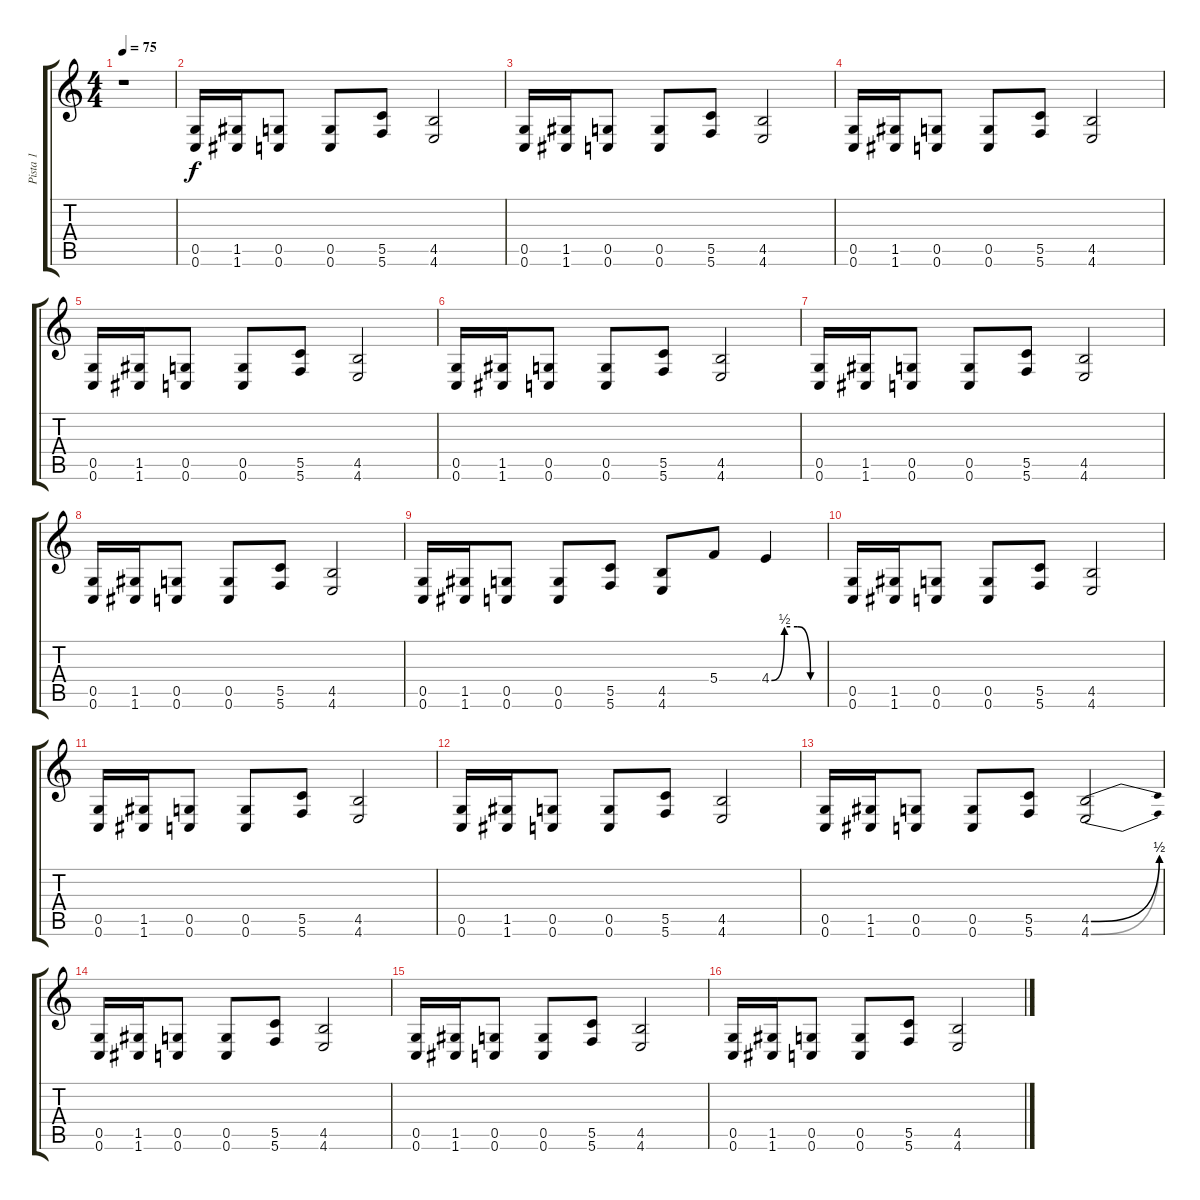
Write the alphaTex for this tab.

\track ("Pista 1" "Pista 1") {instrument overdrivenguitar}
\staff {score tabs}
\tuning (D4 A3 F3 C3 G2 C2) {hide}
\ts (4 4)
\tempo 75
\clef g2
\ks c
r.1{dy f} |
(0.5 0.6).16 (1.5 1.6).16 (0.5 0.6).8 (0.5 0.6).8 (5.5 5.6).8 (4.5 4.6).2 |
(0.5 0.6).16 (1.5 1.6).16 (0.5 0.6).8 (0.5 0.6).8 (5.5 5.6).8 (4.5 4.6).2 |
(0.5 0.6).16 (1.5 1.6).16 (0.5 0.6).8 (0.5 0.6).8 (5.5 5.6).8 (4.5 4.6).2 |
(0.5 0.6).16 (1.5 1.6).16 (0.5 0.6).8 (0.5 0.6).8 (5.5 5.6).8 (4.5 4.6).2 |
(0.5 0.6).16 (1.5 1.6).16 (0.5 0.6).8 (0.5 0.6).8 (5.5 5.6).8 (4.5 4.6).2 |
(0.5 0.6).16 (1.5 1.6).16 (0.5 0.6).8 (0.5 0.6).8 (5.5 5.6).8 (4.5 4.6).2 |
(0.5 0.6).16 (1.5 1.6).16 (0.5 0.6).8 (0.5 0.6).8 (5.5 5.6).8 (4.5 4.6).2 |
(0.5 0.6).16 (1.5 1.6).16 (0.5 0.6).8 (0.5 0.6).8 (5.5 5.6).8 (4.5 4.6).8 5.4.8 4.4{be (custom 0 0 15 2 30 2 45 0 60 0)}.4 |
(0.5 0.6).16 (1.5 1.6).16 (0.5 0.6).8 (0.5 0.6).8 (5.5 5.6).8 (4.5 4.6).2 |
(0.5 0.6).16 (1.5 1.6).16 (0.5 0.6).8 (0.5 0.6).8 (5.5 5.6).8 (4.5 4.6).2 |
(0.5 0.6).16 (1.5 1.6).16 (0.5 0.6).8 (0.5 0.6).8 (5.5 5.6).8 (4.5 4.6).2 |
(0.5 0.6).16 (1.5 1.6).16 (0.5 0.6).8 (0.5 0.6).8 (5.5 5.6).8 (4.5{be (bend 0 0 60 2)} 4.6{be (bend 0 0 60 2)}).2 |
(0.5 0.6).16 (1.5 1.6).16 (0.5 0.6).8 (0.5 0.6).8 (5.5 5.6).8 (4.5 4.6).2 |
(0.5 0.6).16 (1.5 1.6).16 (0.5 0.6).8 (0.5 0.6).8 (5.5 5.6).8 (4.5 4.6).2 |
(0.5 0.6).16 (1.5 1.6).16 (0.5 0.6).8 (0.5 0.6).8 (5.5 5.6).8 (4.5 4.6).2
